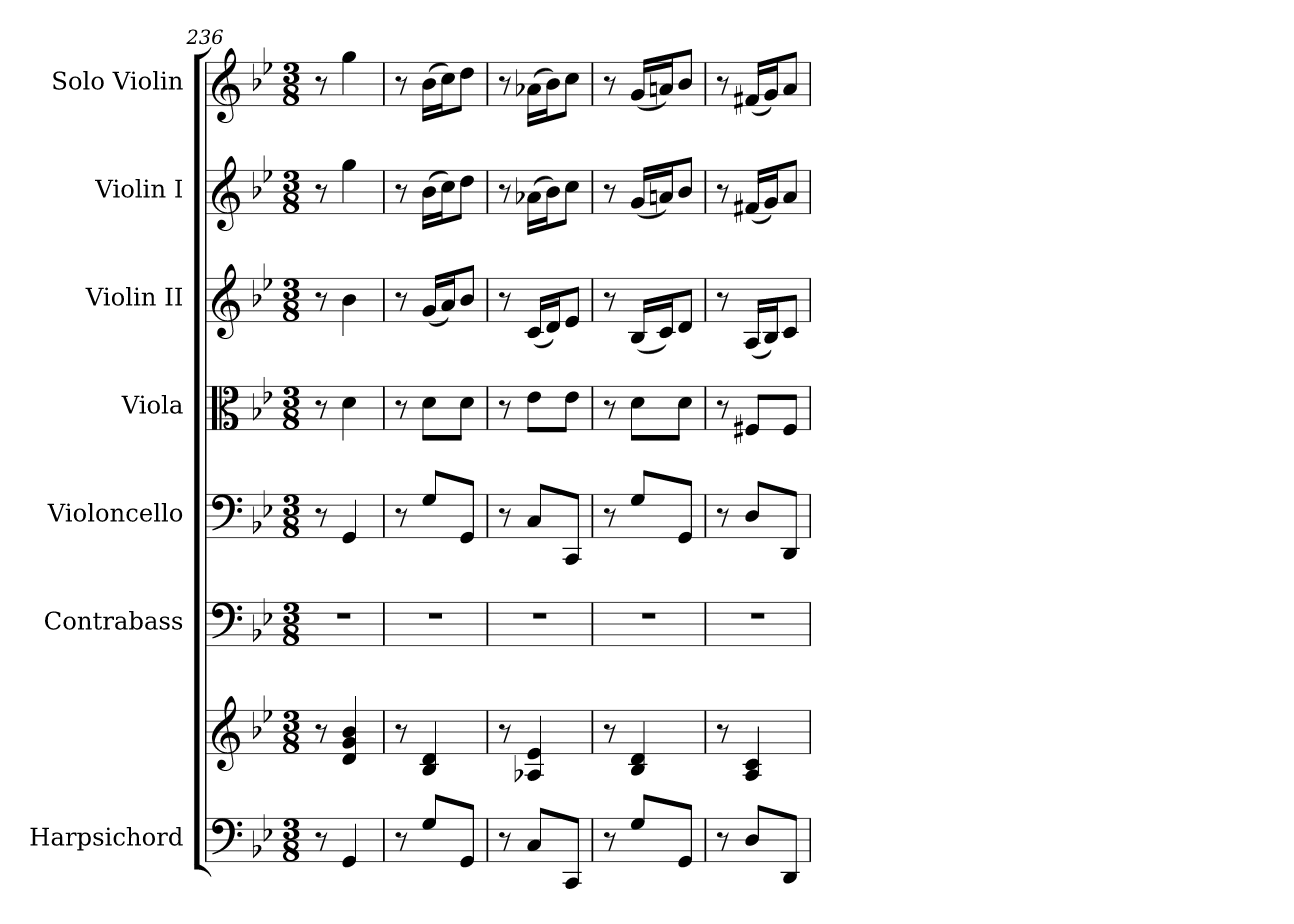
**kern	**kern	**kern	**kern	**kern	**kern	**kern	**kern
*part7	*part7	*part6	*part5	*part4	*part3	*part2	*part1
*staff8	*staff7	*staff6	*staff5	*staff4	*staff3	*staff2	*staff1
*I"Harpsichord	*	*I"Contrabass	*I"Violoncello	*I"Viola	*I"Violin II	*I"Violin I	*I"Solo Violin
*I'Hch.	*	*I'Cb.	*I'Vc.	*I'Vla.	*I'Vln. II	*I'Vln. I	*I'Vln.
*clefF4	*clefG2	*clefF4	*clefF4	*clefC3	*clefG2	*clefG2	*clefG2
*	*	*ITrd7c12	*	*	*	*	*
*k[b-e-]	*k[b-e-]	*k[b-e-]	*k[b-e-]	*k[b-e-]	*k[b-e-]	*k[b-e-]	*k[b-e-]
*M3/8	*M3/8	*M3/8	*M3/8	*M3/8	*M3/8	*M3/8	*M3/8
=236	=236	=236	=236	=236	=236	=236	=236
8r	8r	4.r	8r	8r	8r	8r	8r
4GG/	4d/ 4g/ 4b-/	.	4GG/	4d\	4b-\	4gg\	4gg\
=237	=237	=237	=237	=237	=237	=237	=237
8r	8r	4.r	8r	8r	8r	8r	8r
8G/L	4B-/ 4d/	.	8G/L	8d\L	(<16g/LL	(>16b-\LL	(>16b-\LL
.	.	.	.	.	16a/J)	16cc\J)	16cc\J)
8GG/J	.	.	8GG/J	8d\J	8b-/J	8dd\J	8dd\J
!!LO:PB:g=z
=238	=238	=238	=238	=238	=238	=238	=238
8r	8r	4.r	8r	8r	8r	8r	8r
8C/L	4A-X/ 4e-/	.	8C/L	8e-\L	(<16c/LL	(>16a-X\LL	(>16a-X\LL
.	.	.	.	.	16d/J)	16b-\J)	16b-\J)
8CC/J	.	.	8CC/J	8e-\J	8e-/J	8cc\J	8cc\J
=239	=239	=239	=239	=239	=239	=239	=239
8r	8r	4.r	8r	8r	8r	8r	8r
8G/L	4B-/ 4d/	.	8G/L	8d\L	(<16B-/LL	(<16g/LL	(<16g/LL
.	.	.	.	.	16c/J)	16an/J)	16an/J)
8GG/J	.	.	8GG/J	8d\J	8d/J	8b-/J	8b-/J
=240	=240	=240	=240	=240	=240	=240	=240
8r	8r	4.r	8r	8r	8r	8r	8r
8D/L	4A/ 4c/	.	8D/L	8F#X/L	(<16A/LL	(<16f#X/LL	(<16f#X/LL
.	.	.	.	.	16B-/J)	16g/J)	16g/J)
8DD/J	.	.	8DD/J	8F#/J	8c/J	8a/J	8a/J
=	=	=	=	=	=	=	=
*-	*-	*-	*-	*-	*-	*-	*-
